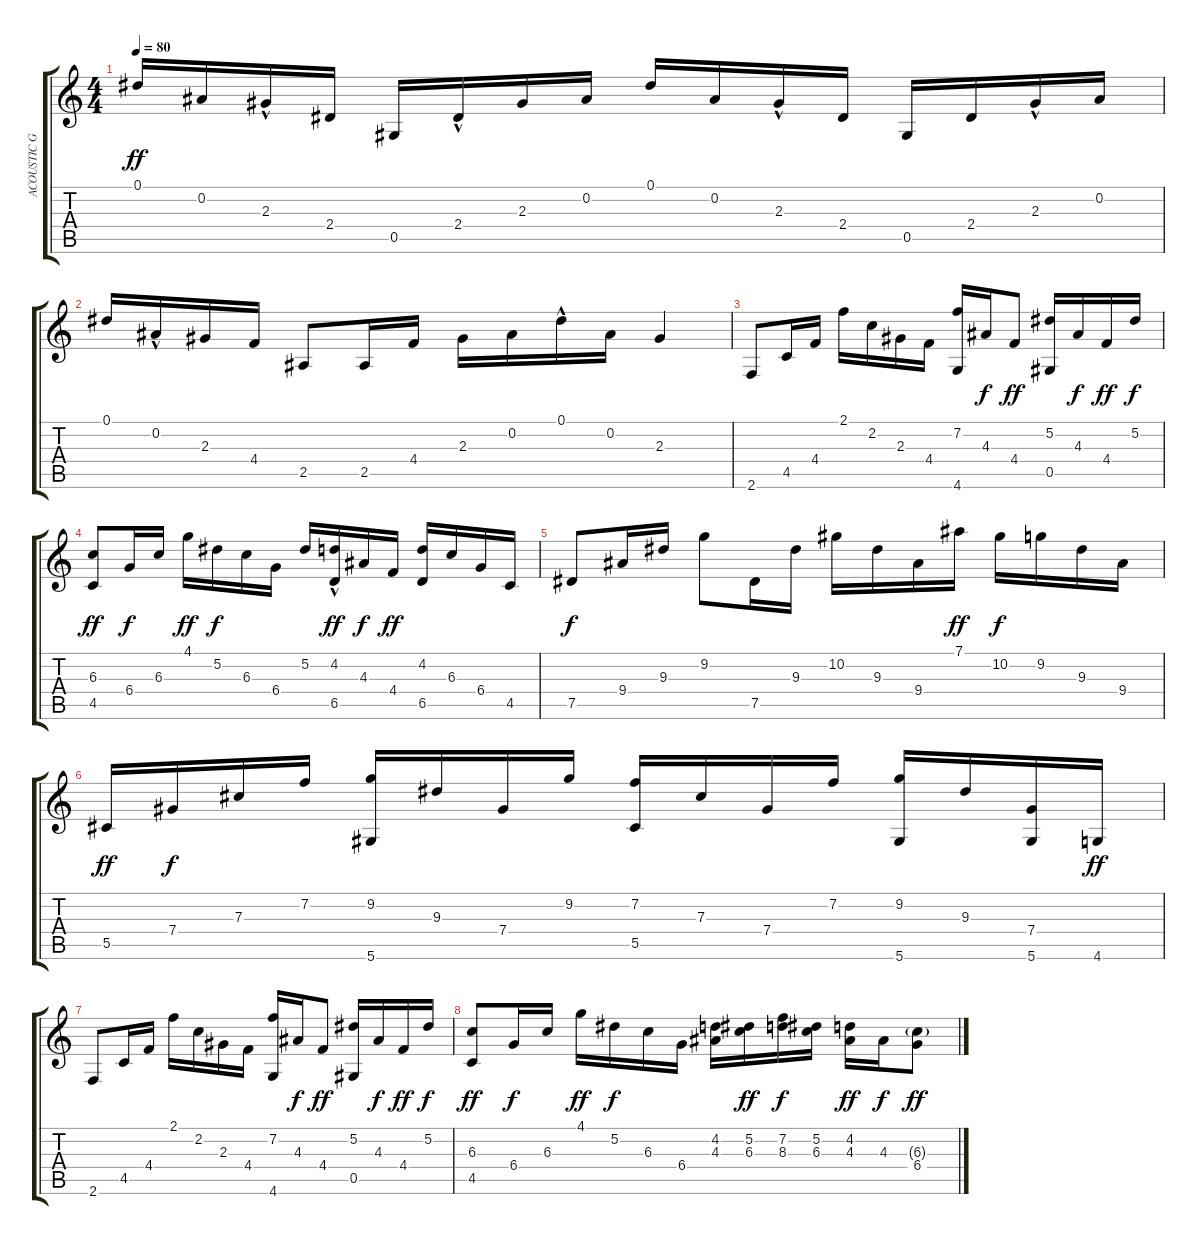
\track ("ACOUSTIC GUITAR" "ACOUSTIC G") {instrument acousticguitarsteel}
\staff {score tabs}
\tuning (Eb4 Bb3 Gb3 Db3 Ab2 Eb2) {hide}
\ts (4 4)
\tempo 80
\clef g2
\ks c
0.1.16{dy ff} 0.2.16 2.3{hac}.16 2.4.16 0.5.16 2.4{hac}.16 2.3.16 0.2.16 0.1.16 0.2.16 2.3{hac}.16 2.4.16 0.5.16 2.4.16 2.3{hac}.16 0.2.16 |
0.1.16 0.2{hac}.16 2.3.16 4.4.16 2.5.8 2.5.16 4.4.16 2.3.16 0.2.16 0.1{hac}.16 0.2.16 2.3.4 |
2.6.8 4.5.16 4.4.16 2.1.16 2.2.16 2.3.16 4.4.16 (7.2 4.6).16 4.3.16{dy f} 4.4.8{dy ff} (5.2 0.5).16 4.3.16{dy f} 4.4.16{dy ff} 5.2.16{dy f} |
(6.3 4.5).8{dy ff} 6.4.16{dy f} 6.3.16 4.1.16{dy ff} 5.2.16{dy f} 6.3.16 6.4.16 5.2.16 (4.2 6.5{hac}).16{dy ff} 4.3.16{dy f} 4.4.16{dy ff} (4.2 6.5).16 6.3.16 6.4.16 4.5.16 |
7.5.8{dy f} 9.4.16 9.3.16 9.2.8 7.5.16 9.3.16 10.2.16 9.3.16 9.4.16 7.1.16{dy ff} 10.2.16{dy f} 9.2.16 9.3.16 9.4.16 |
5.5.16{dy ff} 7.4.16{dy f} 7.3.16 7.2.16 (9.2 5.6).16 9.3.16 7.4.16 9.2.16 (7.2 5.5).16 7.3.16 7.4.16 7.2.16 (9.2 5.6).16 9.3.16 (7.4 5.6).16 4.6.16{dy ff} |
2.6.8 4.5.16 4.4.16 2.1.16 2.2.16 2.3.16 4.4.16 (7.2 4.6).16 4.3.16{dy f} 4.4.8{dy ff} (5.2 0.5).16 4.3.16{dy f} 4.4.16{dy ff} 5.2.16{dy f} |
(6.3 4.5).8{dy ff} 6.4.16{dy f} 6.3.16 4.1.16{dy ff} 5.2.16{dy f} 6.3.16 6.4.16 (4.2 4.3).16 (5.2 6.3).16{dy ff} (7.2 8.3).16{dy f} (5.2 6.3).16 (4.2 4.3).16{dy ff} 4.3.16{dy f} (6.3{g} 6.4).8{dy ff}
